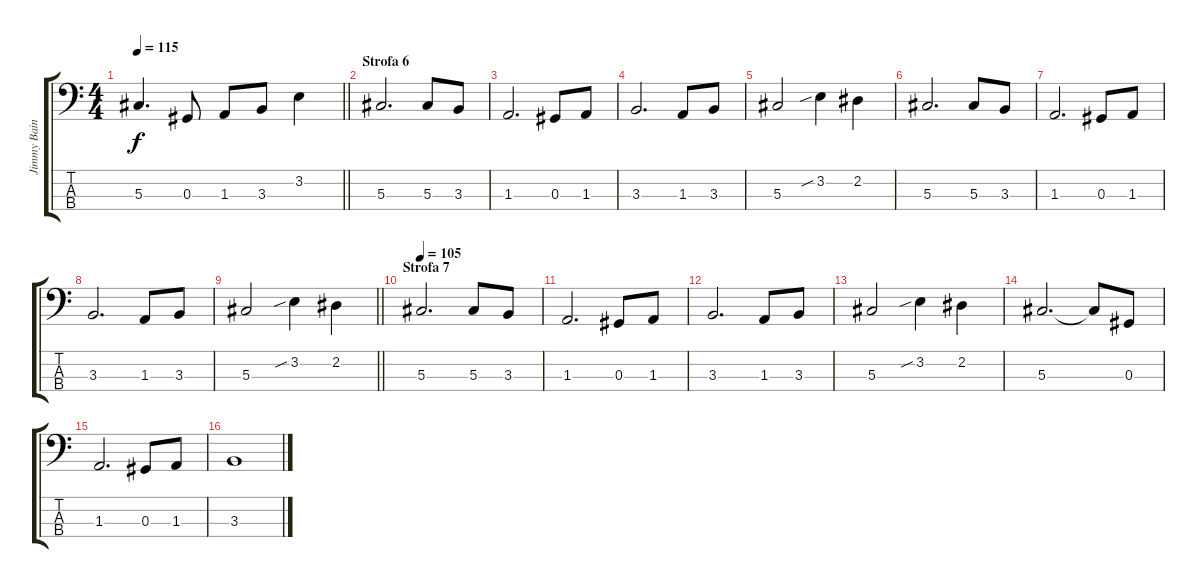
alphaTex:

\track ("Jimmy Bain" "Jimmy Bain") {instrument electricbassfinger}
\staff {score tabs}
\tuning (Gb2 Db2 Ab1 Eb1) {hide}
\ts (4 4)
\tempo 115
\clef f4
\barLineRight lightlight
\ks c
5.3.4{d dy f} 0.3.8 1.3.8 3.3.8 3.2.4 |
\section ("" "Strofa 6")
5.3.2{d} 5.3.8 3.3.8 |
1.3.2{d} 0.3.8 1.3.8 |
3.3.2{d} 1.3.8 3.3.8 |
5.3.2 3.2{sib}.4 2.2.4 |
5.3.2{d} 5.3.8 3.3.8 |
1.3.2{d} 0.3.8 1.3.8 |
3.3.2{d} 1.3.8 3.3.8 |
\barLineRight lightlight
5.3.2 3.2{sib}.4 2.2.4 |
\section ("" "Strofa 7")
\tempo 105
5.3.2{d} 5.3.8 3.3.8 |
1.3.2{d} 0.3.8 1.3.8 |
3.3.2{d} 1.3.8 3.3.8 |
5.3.2 3.2{sib}.4 2.2.4 |
5.3.2{d} 5.3{t}.8 0.3.8 |
1.3.2{d} 0.3.8 1.3.8 |
3.3.1
